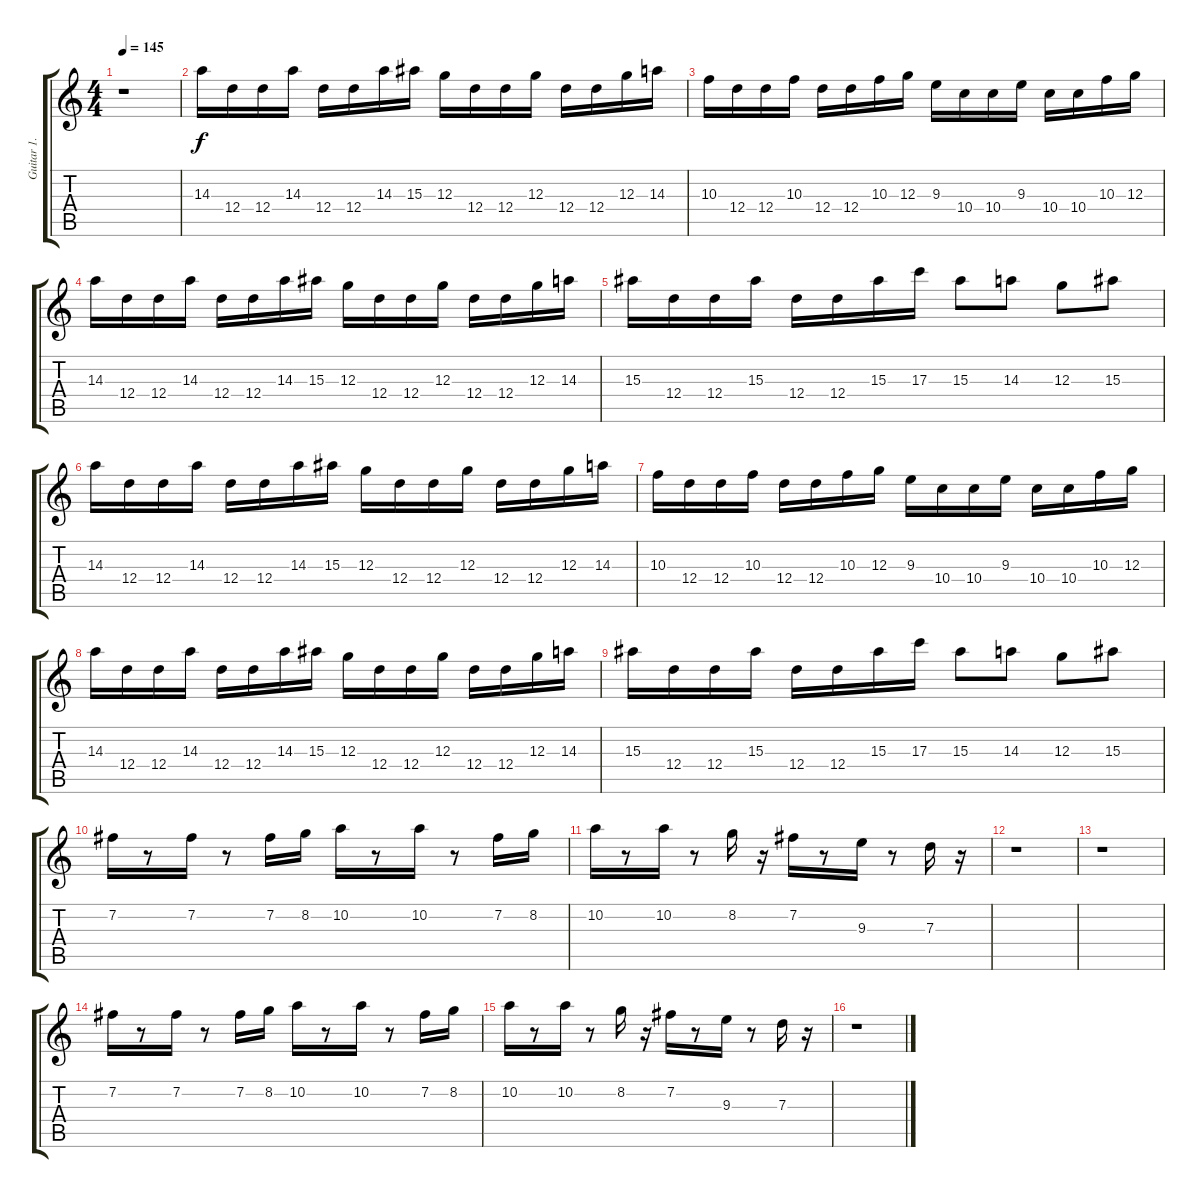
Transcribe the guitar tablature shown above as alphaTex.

\track ("Guitar 1." "Guitar 1.") {instrument overdrivenguitar}
\staff {score tabs}
\tuning (E4 B3 G3 D3 A2 E2) {hide}
\ts (4 4)
\tempo 145
\clef g2
\ks c
r.1{dy f} |
14.3.16 12.4.16 12.4.16 14.3.16 12.4.16 12.4.16 14.3.16 15.3.16 12.3.16 12.4.16 12.4.16 12.3.16 12.4.16 12.4.16 12.3.16 14.3.16 |
10.3.16 12.4.16 12.4.16 10.3.16 12.4.16 12.4.16 10.3.16 12.3.16 9.3.16 10.4.16 10.4.16 9.3.16 10.4.16 10.4.16 10.3.16 12.3.16 |
14.3.16 12.4.16 12.4.16 14.3.16 12.4.16 12.4.16 14.3.16 15.3.16 12.3.16 12.4.16 12.4.16 12.3.16 12.4.16 12.4.16 12.3.16 14.3.16 |
15.3.16 12.4.16 12.4.16 15.3.16 12.4.16 12.4.16 15.3.16 17.3.16 15.3.8 14.3.8 12.3.8 15.3.8 |
14.3.16 12.4.16 12.4.16 14.3.16 12.4.16 12.4.16 14.3.16 15.3.16 12.3.16 12.4.16 12.4.16 12.3.16 12.4.16 12.4.16 12.3.16 14.3.16 |
10.3.16 12.4.16 12.4.16 10.3.16 12.4.16 12.4.16 10.3.16 12.3.16 9.3.16 10.4.16 10.4.16 9.3.16 10.4.16 10.4.16 10.3.16 12.3.16 |
14.3.16 12.4.16 12.4.16 14.3.16 12.4.16 12.4.16 14.3.16 15.3.16 12.3.16 12.4.16 12.4.16 12.3.16 12.4.16 12.4.16 12.3.16 14.3.16 |
15.3.16 12.4.16 12.4.16 15.3.16 12.4.16 12.4.16 15.3.16 17.3.16 15.3.8 14.3.8 12.3.8 15.3.8 |
7.2.16 r.8 7.2.16 r.8 7.2.16 8.2.16 10.2.16 r.8 10.2.16 r.8 7.2.16 8.2.16 |
10.2.16 r.8 10.2.16 r.8 8.2.16 r.16 7.2.16 r.8 9.3.16 r.8 7.3.16 r.16 |
r.1 |
r.1 |
7.2.16 r.8 7.2.16 r.8 7.2.16 8.2.16 10.2.16 r.8 10.2.16 r.8 7.2.16 8.2.16 |
10.2.16 r.8 10.2.16 r.8 8.2.16 r.16 7.2.16 r.8 9.3.16 r.8 7.3.16 r.16 |
r.1
